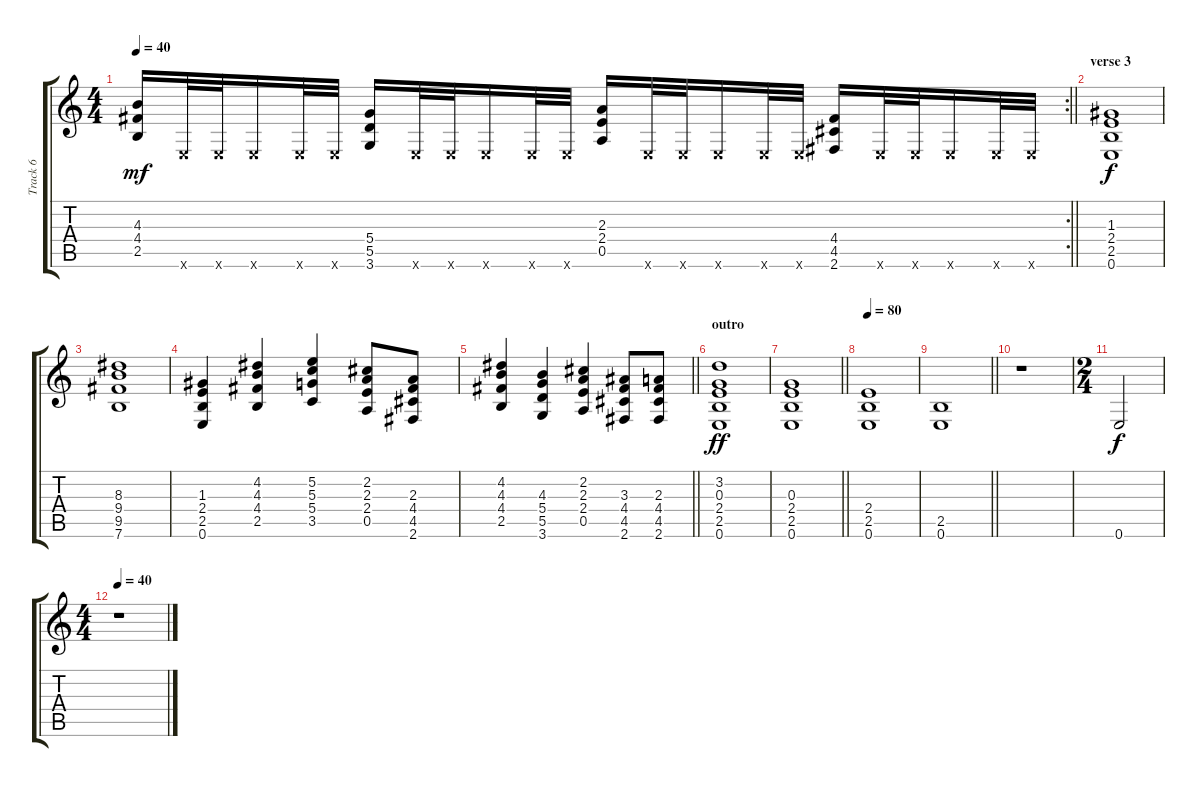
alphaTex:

\track ("Track 6" "Track 6") {instrument acousticguitarsteel}
\staff {score tabs}
\tuning (E4 B3 G3 D3 A2 E2) {hide}
\rc 2
\ts (4 4)
\tempo 40
\clef g2
\barLineRight lightlight
\ks c
(4.3 4.4 2.5).16{dy mf} 0.6{x}.32 0.6{x}.32 0.6{x}.16 0.6{x}.32 0.6{x}.32 (5.4 5.5 3.6).16 0.6{x}.32 0.6{x}.32 0.6{x}.16 0.6{x}.32 0.6{x}.32 (2.3 2.4 0.5).16 0.6{x}.32 0.6{x}.32 0.6{x}.16 0.6{x}.32 0.6{x}.32 (4.4 4.5 2.6).16 0.6{x}.32 0.6{x}.32 0.6{x}.16 0.6{x}.32 0.6{x}.32 |
\section ("" "verse 3")
(1.3 2.4 2.5 0.6).1{dy f} |
(8.3 9.4 9.5 7.6).1 |
(1.3 2.4 2.5 0.6).4 (4.2 4.3 4.4 2.5).4 (5.2 5.3 5.4 3.5).4 (2.2 2.3 2.4 0.5).8 (2.3 4.4 4.5 2.6).8 |
\barLineRight lightlight
(4.2 4.3 4.4 2.5).4 (4.3 5.4 5.5 3.6).4 (2.2 2.3 2.4 0.5).4 (3.3 4.4 4.5 2.6).8 (2.3 4.4 4.5 2.6).8 |
\section ("" "outro")
(3.2 0.3 2.4 2.5 0.6).1{dy ff volume 8} |
\barLineRight lightlight
(0.3 2.4 2.5 0.6).1 |
\tempo 80
(2.4 2.5 0.6).1{volume 0} |
\barLineRight lightlight
(2.5 0.6).1 |
r.1 |
\ts (2 4)
0.6.2{dy f} |
\ts (4 4)
\tempo 40
r.1
